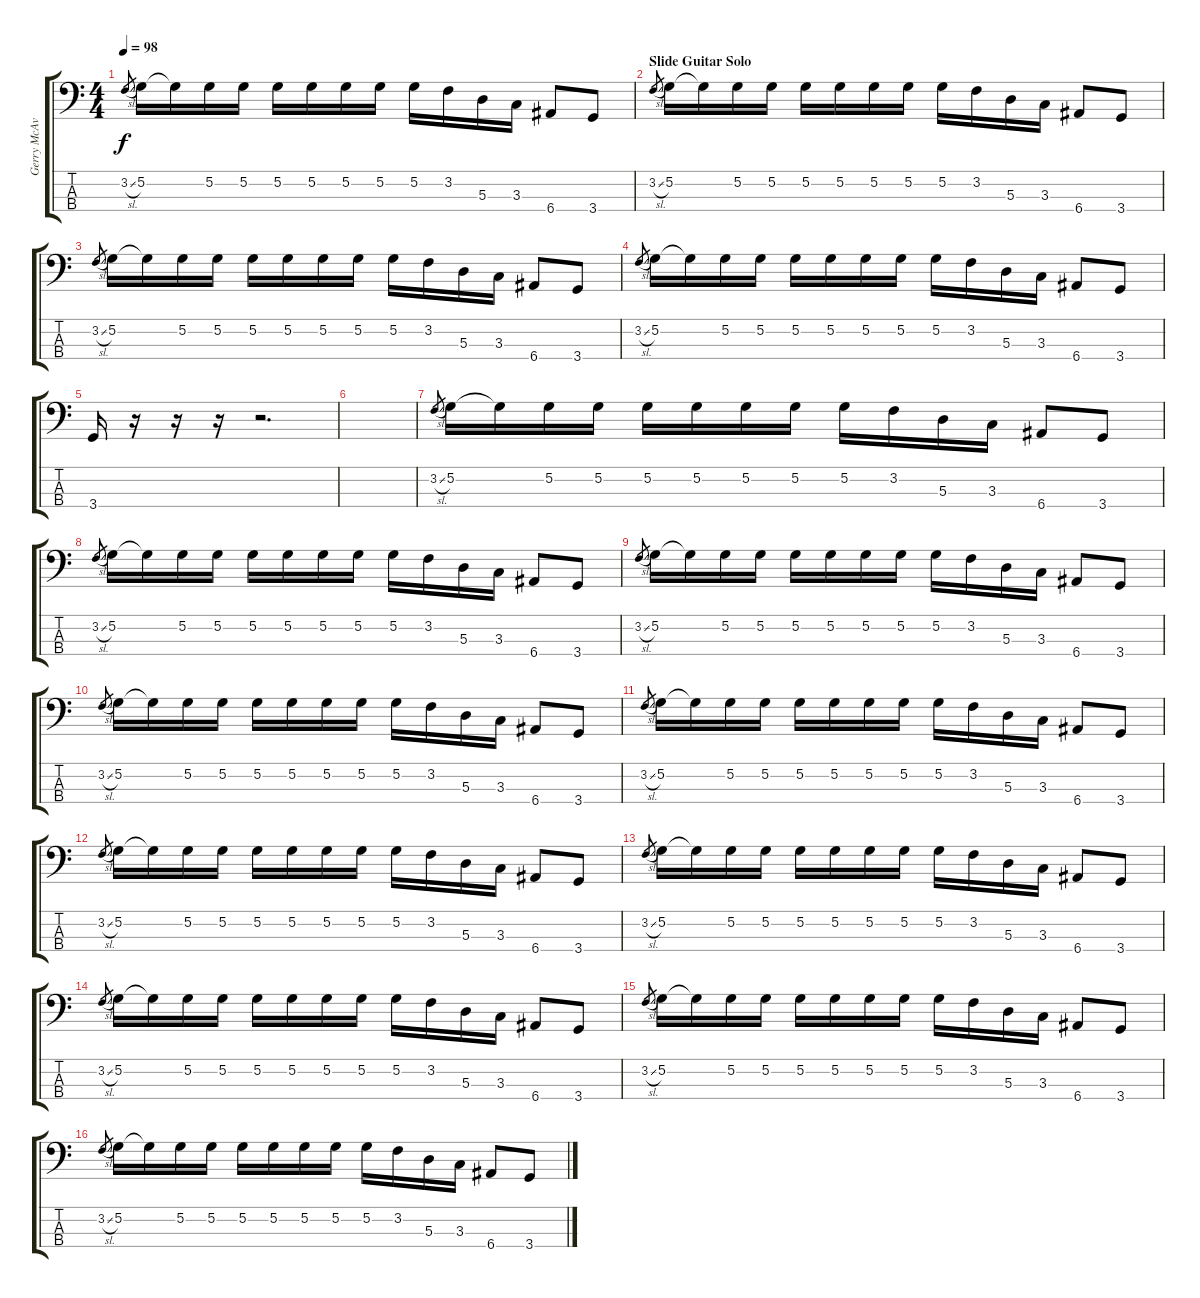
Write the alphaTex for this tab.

\track ("Gerry McAvoy" "Gerry McAv") {instrument electricbassfinger}
\staff {score tabs}
\tuning (G2 D2 A1 E1) {hide}
\ts (4 4)
\tempo 98
\clef f4
\ks c
3.2{sl}.8{gr dy f} 5.2.16 5.2{t}.16 5.2.16 5.2.16 5.2.16 5.2.16 5.2.16 5.2.16 5.2.16 3.2.16 5.3.16 3.3.16 6.4.8 3.4.8 |
\section ("" "Slide Guitar Solo")
3.2{sl}.8{gr} 5.2.16 5.2{t}.16 5.2.16 5.2.16 5.2.16 5.2.16 5.2.16 5.2.16 5.2.16 3.2.16 5.3.16 3.3.16 6.4.8 3.4.8 |
3.2{sl}.8{gr} 5.2.16 5.2{t}.16 5.2.16 5.2.16 5.2.16 5.2.16 5.2.16 5.2.16 5.2.16 3.2.16 5.3.16 3.3.16 6.4.8 3.4.8 |
3.2{sl}.8{gr} 5.2.16 5.2{t}.16 5.2.16 5.2.16 5.2.16 5.2.16 5.2.16 5.2.16 5.2.16 3.2.16 5.3.16 3.3.16 6.4.8 3.4.8 |
3.4.16 r.16 r.16 r.16 r.2{d} |
|
3.2{sl}.8{gr} 5.2.16 5.2{t}.16 5.2.16 5.2.16 5.2.16 5.2.16 5.2.16 5.2.16 5.2.16 3.2.16 5.3.16 3.3.16 6.4.8 3.4.8 |
3.2{sl}.8{gr} 5.2.16 5.2{t}.16 5.2.16 5.2.16 5.2.16 5.2.16 5.2.16 5.2.16 5.2.16 3.2.16 5.3.16 3.3.16 6.4.8 3.4.8 |
3.2{sl}.8{gr} 5.2.16 5.2{t}.16 5.2.16 5.2.16 5.2.16 5.2.16 5.2.16 5.2.16 5.2.16 3.2.16 5.3.16 3.3.16 6.4.8 3.4.8 |
3.2{sl}.8{gr} 5.2.16 5.2{t}.16 5.2.16 5.2.16 5.2.16 5.2.16 5.2.16 5.2.16 5.2.16 3.2.16 5.3.16 3.3.16 6.4.8 3.4.8 |
3.2{sl}.8{gr} 5.2.16 5.2{t}.16 5.2.16 5.2.16 5.2.16 5.2.16 5.2.16 5.2.16 5.2.16 3.2.16 5.3.16 3.3.16 6.4.8 3.4.8 |
3.2{sl}.8{gr} 5.2.16 5.2{t}.16 5.2.16 5.2.16 5.2.16 5.2.16 5.2.16 5.2.16 5.2.16 3.2.16 5.3.16 3.3.16 6.4.8 3.4.8 |
3.2{sl}.8{gr} 5.2.16 5.2{t}.16 5.2.16 5.2.16 5.2.16 5.2.16 5.2.16 5.2.16 5.2.16 3.2.16 5.3.16 3.3.16 6.4.8 3.4.8 |
3.2{sl}.8{gr} 5.2.16 5.2{t}.16 5.2.16 5.2.16 5.2.16 5.2.16 5.2.16 5.2.16 5.2.16 3.2.16 5.3.16 3.3.16 6.4.8 3.4.8 |
3.2{sl}.8{gr} 5.2.16 5.2{t}.16 5.2.16 5.2.16 5.2.16 5.2.16 5.2.16 5.2.16 5.2.16 3.2.16 5.3.16 3.3.16 6.4.8 3.4.8 |
3.2{sl}.8{gr} 5.2.16 5.2{t}.16 5.2.16 5.2.16 5.2.16 5.2.16 5.2.16 5.2.16 5.2.16 3.2.16 5.3.16 3.3.16 6.4.8 3.4.8
